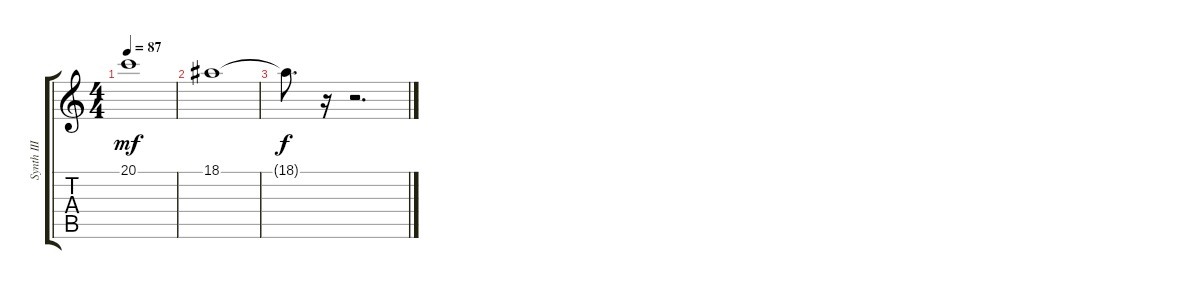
\track ("Synth III (Banks)" "Synth III ") {instrument pad5bowed}
\staff {score tabs}
\tuning (E4 B3 G3 D3 A2 E2) {hide}
\ts (4 4)
\tempo 87
\clef g2
\ks c
20.1.1{dy mf} |
18.1.1 |
18.1{t}.8{d dy f} r.16 r.2{d}
